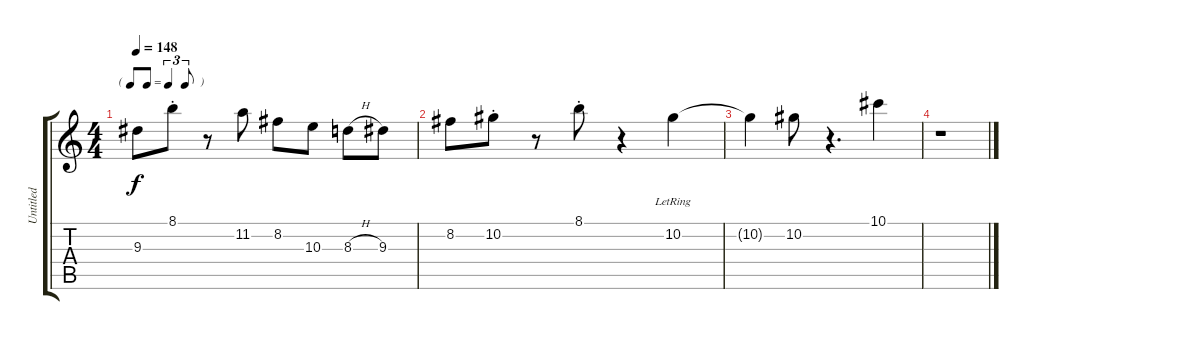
\track ("Untitled" "Untitled") {instrument acousticguitarnylon}
\staff {score tabs}
\tuning (Eb4 Bb3 Gb3 Db3 Ab2 Eb2) {hide}
\ts (4 4)
\tf triplet8th
\tempo 148
\clef g2
\ks c
9.3.8{dy f} 8.1{st}.8 r.8 11.2.8 8.2.8 10.3.8 8.3{h}.8 9.3.8 |
8.2.8 10.2{st}.8 r.8 8.1{st}.8 r.4 10.2{lr}.4 |
10.2{t}.4 10.2.8 r.4{d} 10.1.4 |
r.1
